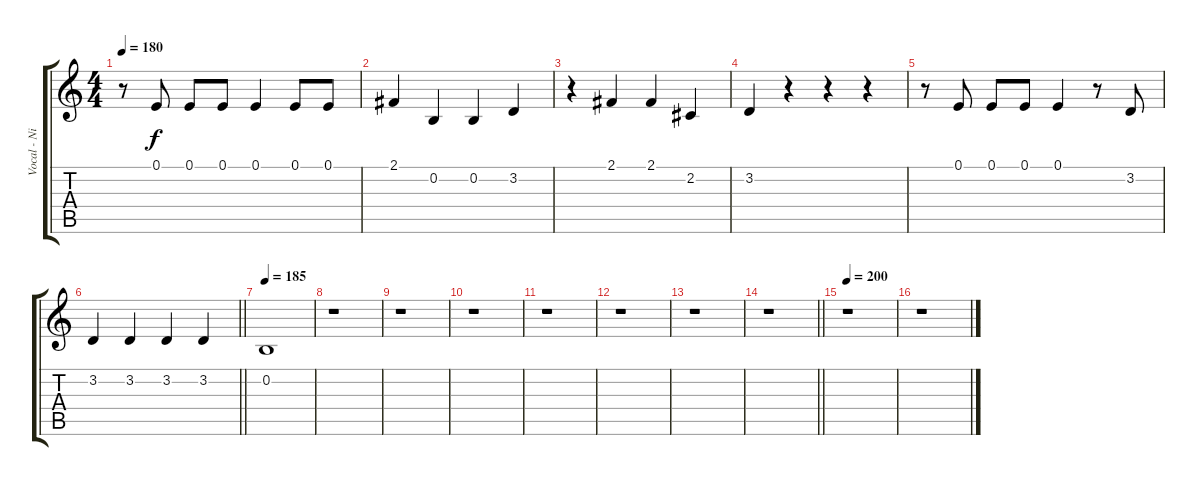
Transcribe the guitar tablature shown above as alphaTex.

\track ("Vocal - Nikola" "Vocal - Ni") {instrument flute}
\staff {score tabs}
\tuning (E4 B3 G3 D3 A2 E2) {hide}
\ts (4 4)
\tempo 180
\clef g2
\ks c
r.8{dy f} 0.1.8 0.1.8 0.1.8 0.1.4 0.1.8 0.1.8 |
2.1.4 0.2.4 0.2.4 3.2.4 |
r.4 2.1.4 2.1.4 2.2.4 |
3.2.4 r.4 r.4 r.4 |
r.8 0.1.8 0.1.8 0.1.8 0.1.4 r.8 3.2.8 |
\barLineRight lightlight
3.2.4 3.2.4 3.2.4 3.2.4 |
\tempo 203
\tempo 185
0.2.1 |
r.1 |
r.1 |
r.1 |
r.1 |
r.1 |
r.1 |
\barLineRight lightlight
r.1 |
\tempo 200
r.1 |
r.1
